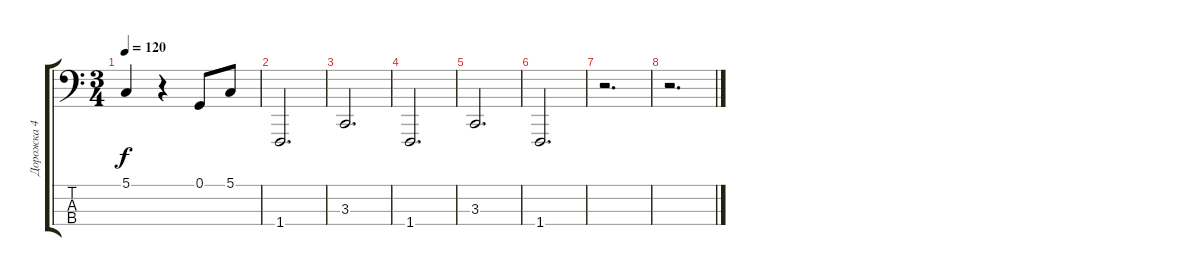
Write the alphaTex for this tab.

\track ("Дорожка 4" "Дорожка 4") {instrument acousticgrandpiano}
\staff {score tabs}
\tuning (G2 D2 A1 E1) {hide}
\ts (3 4)
\tempo 120
\clef f4
\ks c
5.1.4{dy f} r.4 0.1.8 5.1.8 |
1.4.2{d} |
3.3.2{d} |
1.4.2{d} |
3.3.2{d} |
1.4.2{d} |
r.2{d} |
r.2{d}
